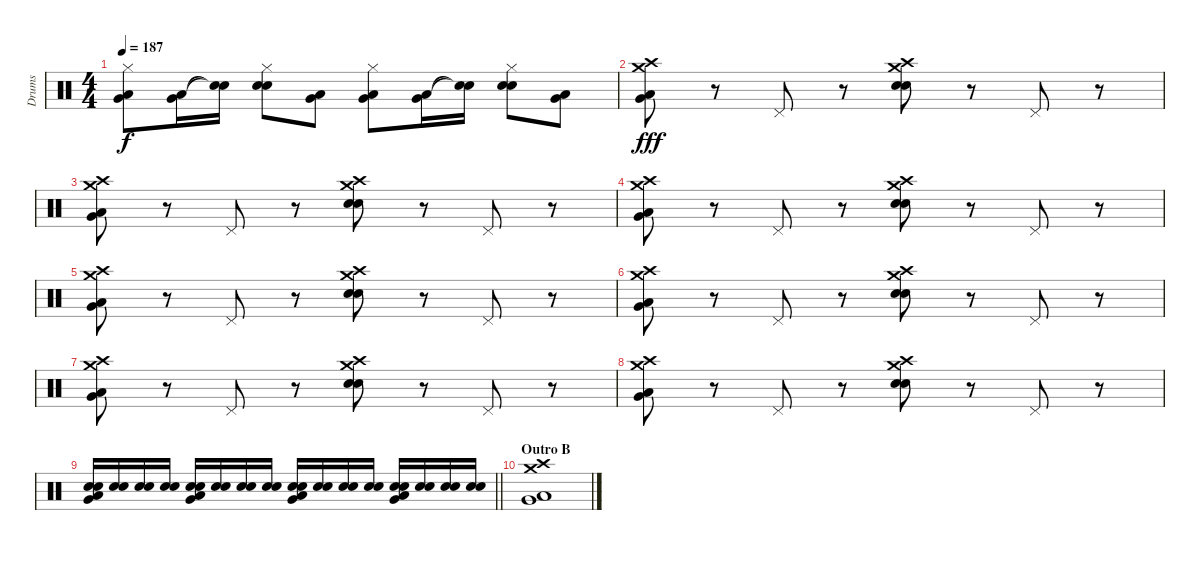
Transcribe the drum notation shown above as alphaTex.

\track ("Drums" "Drums") {instrument percussion}
\staff {score}
\articulation defaults
\ts (4 4)
\tempo 187
\clef neutral
\ks c
("Hi-Hat (closed)" "Very Low Tom (hit)" "Low Floor Tom (hit)").8{dy f} ("Very Low Tom (hit)" "Low Floor Tom (hit)").16 ("Electric Snare (hit)"{t} "Snare (hit) 2"{t}).16 ("Hi-Hat (closed)" "Snare (hit) 2" "Electric Snare (hit)").8 ("Very Low Tom (hit)" "Low Floor Tom (hit)").8 ("Hi-Hat (closed)" "Very Low Tom (hit)" "Low Floor Tom (hit)").8 ("Very Low Tom (hit)" "Low Floor Tom (hit)").16 ("Electric Snare (hit)"{t} "Snare (hit) 2"{t}).16 ("Hi-Hat (closed)" "Snare (hit) 2" "Electric Snare (hit)").8 ("Very Low Tom (hit)" "Low Floor Tom (hit)").8 |
("Crash high (hit)" "Crash medium (hit)" "Very Low Tom (hit)" "Low Floor Tom (hit)").8{dy fff} r.8 "Pedal Hi-Hat (hit)".8 r.8 ("Crash medium (hit)" "Crash high (hit)" "Electric Snare (hit)" "Snare (hit) 2").8 r.8 "Pedal Hi-Hat (hit)".8 r.8 |
("Crash high (hit)" "Crash medium (hit)" "Very Low Tom (hit)" "Low Floor Tom (hit)").8 r.8 "Pedal Hi-Hat (hit)".8 r.8 ("Crash medium (hit)" "Crash high (hit)" "Electric Snare (hit)" "Snare (hit) 2").8 r.8 "Pedal Hi-Hat (hit)".8 r.8 |
("Crash high (hit)" "Crash medium (hit)" "Very Low Tom (hit)" "Low Floor Tom (hit)").8 r.8 "Pedal Hi-Hat (hit)".8 r.8 ("Crash medium (hit)" "Crash high (hit)" "Electric Snare (hit)" "Snare (hit) 2").8 r.8 "Pedal Hi-Hat (hit)".8 r.8 |
("Crash high (hit)" "Crash medium (hit)" "Very Low Tom (hit)" "Low Floor Tom (hit)").8 r.8 "Pedal Hi-Hat (hit)".8 r.8 ("Crash medium (hit)" "Crash high (hit)" "Electric Snare (hit)" "Snare (hit) 2").8 r.8 "Pedal Hi-Hat (hit)".8 r.8 |
("Crash high (hit)" "Crash medium (hit)" "Very Low Tom (hit)" "Low Floor Tom (hit)").8 r.8 "Pedal Hi-Hat (hit)".8 r.8 ("Crash medium (hit)" "Crash high (hit)" "Electric Snare (hit)" "Snare (hit) 2").8 r.8 "Pedal Hi-Hat (hit)".8 r.8 |
("Crash high (hit)" "Crash medium (hit)" "Very Low Tom (hit)" "Low Floor Tom (hit)").8 r.8 "Pedal Hi-Hat (hit)".8 r.8 ("Crash medium (hit)" "Crash high (hit)" "Electric Snare (hit)" "Snare (hit) 2").8 r.8 "Pedal Hi-Hat (hit)".8 r.8 |
("Crash high (hit)" "Crash medium (hit)" "Very Low Tom (hit)" "Low Floor Tom (hit)").8 r.8 "Pedal Hi-Hat (hit)".8 r.8 ("Crash medium (hit)" "Crash high (hit)" "Electric Snare (hit)" "Snare (hit) 2").8 r.8 "Pedal Hi-Hat (hit)".8 r.8 |
\barLineRight lightlight
("Snare (hit) 2" "Electric Snare (hit)" "Low Floor Tom (hit)" "Very Low Tom (hit)").16 ("Snare (hit) 2" "Electric Snare (hit)").16 ("Snare (hit) 2" "Electric Snare (hit)").16 ("Snare (hit) 2" "Electric Snare (hit)").16 ("Snare (hit) 2" "Electric Snare (hit)" "Very Low Tom (hit)" "Low Floor Tom (hit)").16 ("Snare (hit) 2" "Electric Snare (hit)").16 ("Snare (hit) 2" "Electric Snare (hit)").16 ("Snare (hit) 2" "Electric Snare (hit)").16 ("Snare (hit) 2" "Electric Snare (hit)" "Low Floor Tom (hit)" "Very Low Tom (hit)").16 ("Snare (hit) 2" "Electric Snare (hit)").16 ("Snare (hit) 2" "Electric Snare (hit)").16 ("Snare (hit) 2" "Electric Snare (hit)").16 ("Snare (hit) 2" "Electric Snare (hit)" "Very Low Tom (hit)" "Low Floor Tom (hit)").16 ("Snare (hit) 2" "Electric Snare (hit)").16 ("Snare (hit) 2" "Electric Snare (hit)").16 ("Snare (hit) 2" "Electric Snare (hit)").16 |
\section ("" "Outro B")
("Crash high (hit)" "Crash medium (hit)" "Low Floor Tom (hit)" "Very Low Tom (hit)").1
